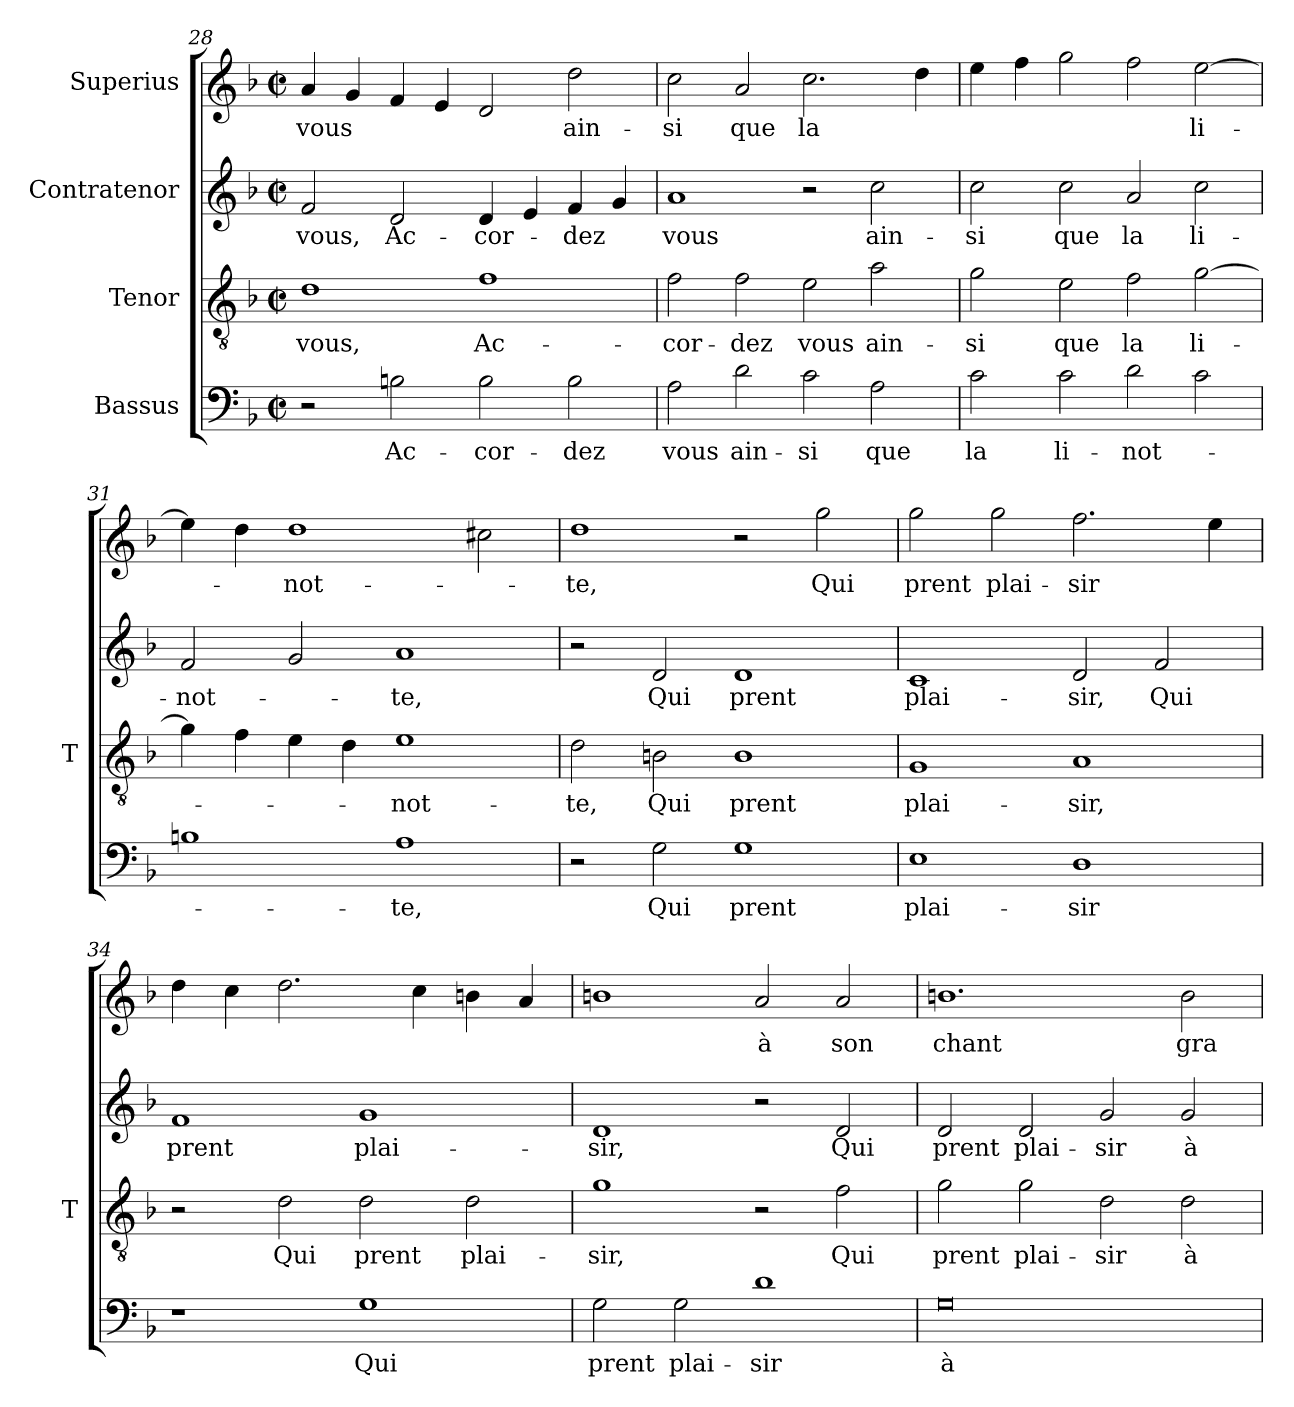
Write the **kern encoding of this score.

**kern	**text	**kern	**text	**kern	**text	**kern	**text
*part4	*part4	*part3	*part3	*part2	*part2	*part1	*part1
*staff4	*staff4	*staff3	*staff3	*staff2	*staff2	*staff1	*staff1
*I"Bassus	*	*I"Tenor	*	*I"Contratenor	*	*I"Superius	*
*	*	*I'T	*	*	*	*	*
*clefF4	*	*clefGv2	*	*clefG2	*	*clefG2	*
*k[b-]	*	*k[b-]	*	*k[b-]	*	*k[b-]	*
*F:	*	*F:	*	*F:	*	*F:	*
*M2/2	*	*M2/2	*	*M2/2	*	*M2/2	*
*met(c|)	*	*met(c|)	*	*met(c|)	*	*met(c|)	*
=28	=28	=28	=28	=28	=28	=28	=28
2r	.	1d	-vous,	2f	-vous,	4a	-vous
.	.	.	.	.	.	4g	.
2B	Ac-	.	.	2d	Ac-	4f	.
.	.	.	.	.	.	4e	.
2B	cor-	1f	Ac-	4d	cor-	2d	.
.	.	.	.	4e	.	.	.
2B	-dez	.	.	4f	-dez	2dd	ain-
.	.	.	.	4g	.	.	.
=29	=29	=29	=29	=29	=29	=29	=29
2A	-vous	2f	cor-	1a	-vous	2cc	-si
2d	ain-	2f	-dez	.	.	2a	-que
2c	-si	2e	-vous	2r	.	2.cc	-la
2A	-que	2a	ain-	2cc	ain-	.	.
.	.	.	.	.	.	4dd	.
=30	=30	=30	=30	=30	=30	=30	=30
2c	-la	2g	-si	2cc	-si	4ee	.
.	.	.	.	.	.	4ff	.
2c	li-	2e	-que	2cc	-que	2gg	.
2d	not-	2f	-la	2a	-la	2ff	.
2c	.	[2g	li-	2cc	li-	[2ee	li-
=31	=31	=31	=31	=31	=31	=31	=31
1B	.	4g]	.	2f	not-	4ee]	.
.	.	4f	.	.	.	4dd	.
.	.	4e	.	2g	.	1dd	not-
.	.	4d	.	.	.	.	.
1A	-te,	1e	not-	1a	-te,	.	.
.	.	.	.	.	.	2cc#X	.
=32	=32	=32	=32	=32	=32	=32	=32
2r	.	2d	-te,	2r	.	1dd	-te,
2G	-Qui	2B	-Qui	2d	-Qui	.	.
1G	-prent	1B	-prent	1d	-prent	2r	.
.	.	.	.	.	.	2gg	-Qui
=33	=33	=33	=33	=33	=33	=33	=33
1E	plai-	1G	plai-	1c	plai-	2gg	-prent
.	.	.	.	.	.	2gg	plai-
1D	-sir	1A	-sir,	2d	-sir,	2.ff	-sir
.	.	.	.	2f	-Qui	.	.
.	.	.	.	.	.	4ee	.
=34	=34	=34	=34	=34	=34	=34	=34
1r	.	2r	.	1f	-prent	4dd	.
.	.	.	.	.	.	4cc	.
.	.	2d	-Qui	.	.	2.dd	.
1G	-Qui	2d	-prent	1g	plai-	.	.
.	.	.	.	.	.	4cc	.
.	.	2d	plai-	.	.	4b	.
.	.	.	.	.	.	4a	.
=35	=35	=35	=35	=35	=35	=35	=35
2G	-prent	1g	-sir,	1d	-sir,	1b	.
2G	plai-	.	.	.	.	.	.
1d	-sir	2r	.	2r	.	2a	-à
.	.	2f	-Qui	2d	-Qui	2a	-son
=36	=36	=36	=36	=36	=36	=36	=36
0G	-à	2g	-prent	2d	-prent	1.b	-chant
.	.	2g	plai-	2d	plai-	.	.
.	.	2d	-sir	2g	-sir	.	.
.	.	2d	-à	2g	-à	2b	gra-
=	=	=	=	=	=	=	=
*-	*-	*-	*-	*-	*-	*-	*-
